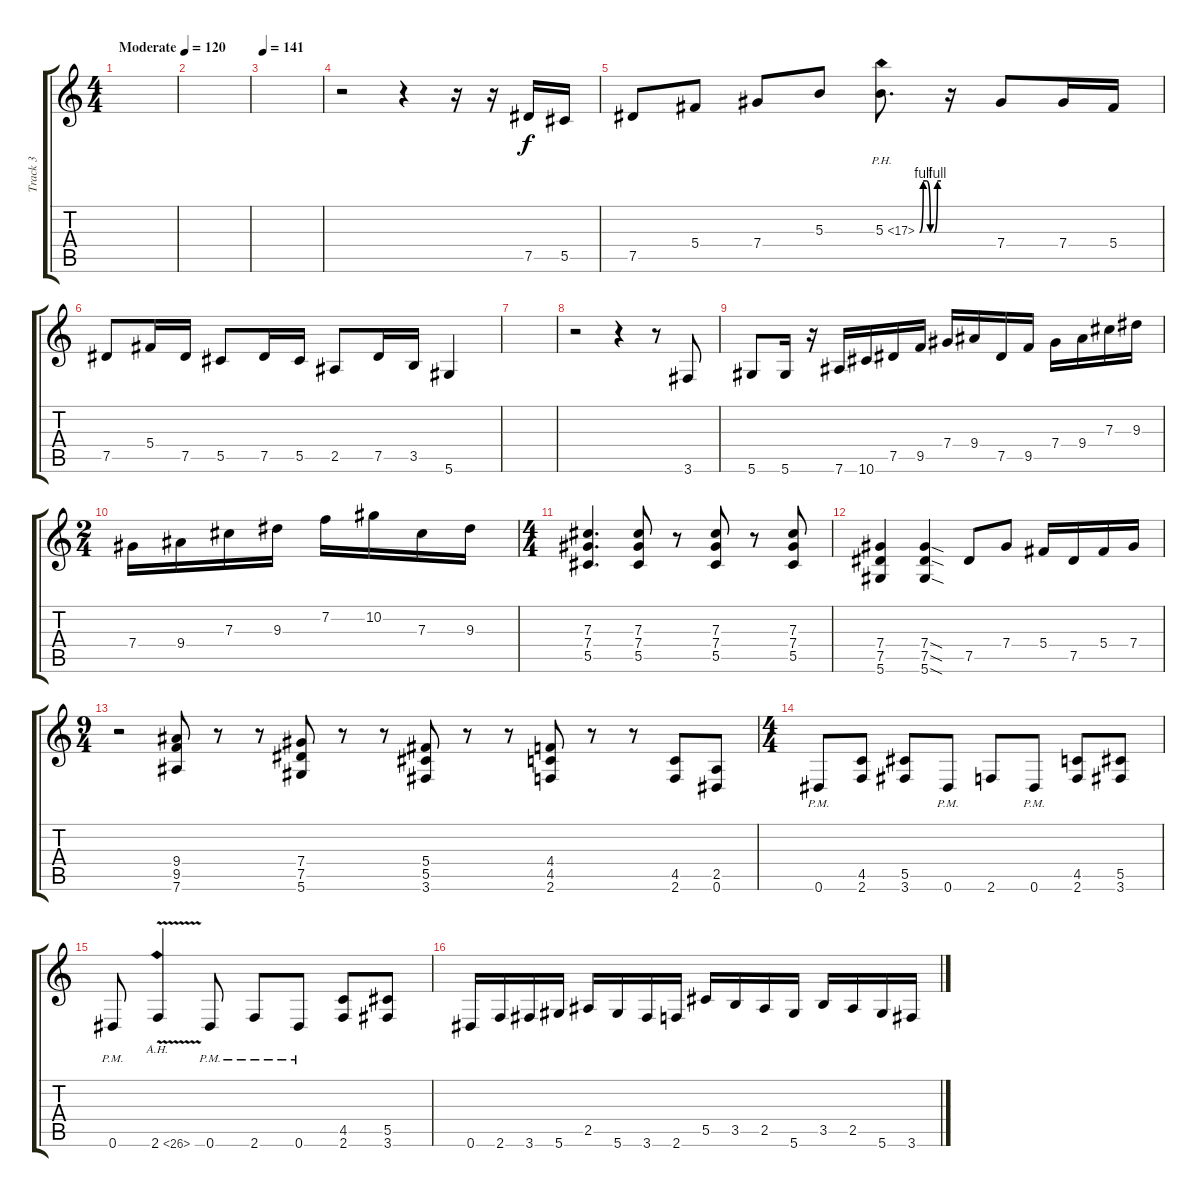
\track ("Track 3" "Track 3") {instrument distortionguitar}
\staff {score tabs}
\tuning (Eb4 Bb3 Gb3 Db3 Ab2 Eb2) {hide}
\ts (4 4)
\tempo (120 "Moderate")
\clef g2
\ks c
|
|
\tempo 141
|
r.2 r.4 r.16 r.16 7.5.16 5.5.16 |
7.5.8 5.4.8 7.4.8 5.3.8 5.3{be (custom 0 0 10 4 20 4 30 0 40 0 50 4 60 4) ph 12}.8{d} r.16 7.4.8 7.4.16 5.4.16 |
7.5.8 5.4.16 7.5.16 5.5.8 7.5.16 5.5.16 2.5.8 7.5.16 3.5.16 5.6.4 |
|
r.2 r.4 r.8 3.6.8 |
5.6.8 5.6.16 r.16 7.6.16 10.6.16 7.5.16 9.5.16 7.4.16 9.4.16 7.5.16 9.5.16 7.4.16 9.4.16 7.3.16 9.3.16 |
\ts (2 4)
7.4.16 9.4.16 7.3.16 9.3.16 7.2.16 10.2.16 7.3.16 9.3.16 |
\ts (4 4)
(7.3 7.4 5.5).4{d} (7.3 7.4 5.5).8 r.8 (7.3 7.4 5.5).8 r.8 (7.3 7.4 5.5).8 |
(7.4 7.5 5.6).4 (7.4{sod} 7.5{sod} 5.6{sod}).4 7.5.8 7.4.8 5.4.16 7.5.16 5.4.16 7.4.16 |
\ts (9 4)
r.2 (9.4 9.5 7.6).8 r.8 r.8 (7.4 7.5 5.6).8 r.8 r.8 (5.4 5.5 3.6).8 r.8 r.8 (4.4 4.5 2.6).8 r.8 r.8 (4.5 2.6).8 (2.5 0.6).8 |
\ts (4 4)
0.6{pm}.8 (4.5 2.6).8 (5.5 3.6).8 0.6{pm}.8 2.6.8 0.6{pm}.8 (4.5 2.6).8 (5.5 3.6).8 |
0.6{pm}.8 2.6{ah 24 v}.4 0.6{pm}.8 2.6{pm}.8 0.6{pm}.8 (4.5 2.6).8 (5.5 3.6).8 |
0.6.16 2.6.16 3.6.16 5.6.16 2.5.16 5.6.16 3.6.16 2.6.16 5.5.16 3.5.16 2.5.16 5.6.16 3.5.16 2.5.16 5.6.16 3.6.16
